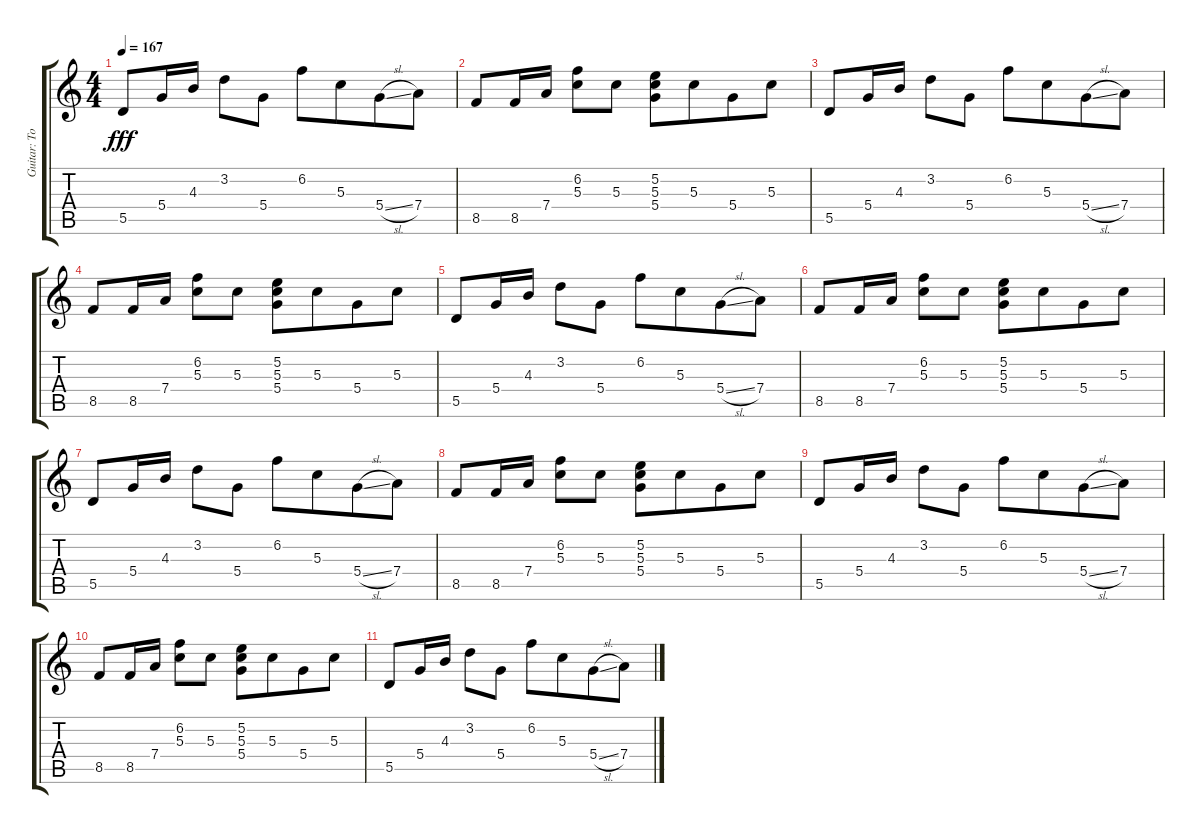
\track ("Guitar: Todd" "Guitar: To") {instrument distortionguitar}
\staff {score tabs}
\tuning (E4 B3 G3 D3 A2 D2) {hide}
\ts (4 4)
\tempo 167
\clef g2
\ks c
5.5.8{dy fff} 5.4.16 4.3.16 3.2.8 5.4.8 6.2.8 5.3.8{beam merge} 5.4{sl}.8 7.4.8 |
8.5.8 8.5.16 7.4.16 (6.2 5.3).8 5.3.8 (5.2 5.3 5.4).8 5.3.8{beam merge} 5.4.8 5.3.8 |
5.5.8 5.4.16 4.3.16 3.2.8 5.4.8 6.2.8 5.3.8{beam merge} 5.4{sl}.8 7.4.8 |
8.5.8 8.5.16 7.4.16 (6.2 5.3).8 5.3.8 (5.2 5.3 5.4).8 5.3.8{beam merge} 5.4.8 5.3.8 |
5.5.8 5.4.16 4.3.16 3.2.8 5.4.8 6.2.8 5.3.8{beam merge} 5.4{sl}.8 7.4.8 |
8.5.8 8.5.16 7.4.16 (6.2 5.3).8 5.3.8 (5.2 5.3 5.4).8 5.3.8{beam merge} 5.4.8 5.3.8 |
5.5.8 5.4.16 4.3.16 3.2.8 5.4.8 6.2.8 5.3.8{beam merge} 5.4{sl}.8 7.4.8 |
8.5.8 8.5.16 7.4.16 (6.2 5.3).8 5.3.8 (5.2 5.3 5.4).8 5.3.8{beam merge} 5.4.8 5.3.8 |
5.5.8 5.4.16 4.3.16 3.2.8 5.4.8 6.2.8 5.3.8{beam merge} 5.4{sl}.8 7.4.8 |
8.5.8 8.5.16 7.4.16 (6.2 5.3).8 5.3.8 (5.2 5.3 5.4).8 5.3.8{beam merge} 5.4.8 5.3.8 |
5.5.8 5.4.16 4.3.16 3.2.8 5.4.8 6.2.8 5.3.8{beam merge} 5.4{sl}.8 7.4.8
